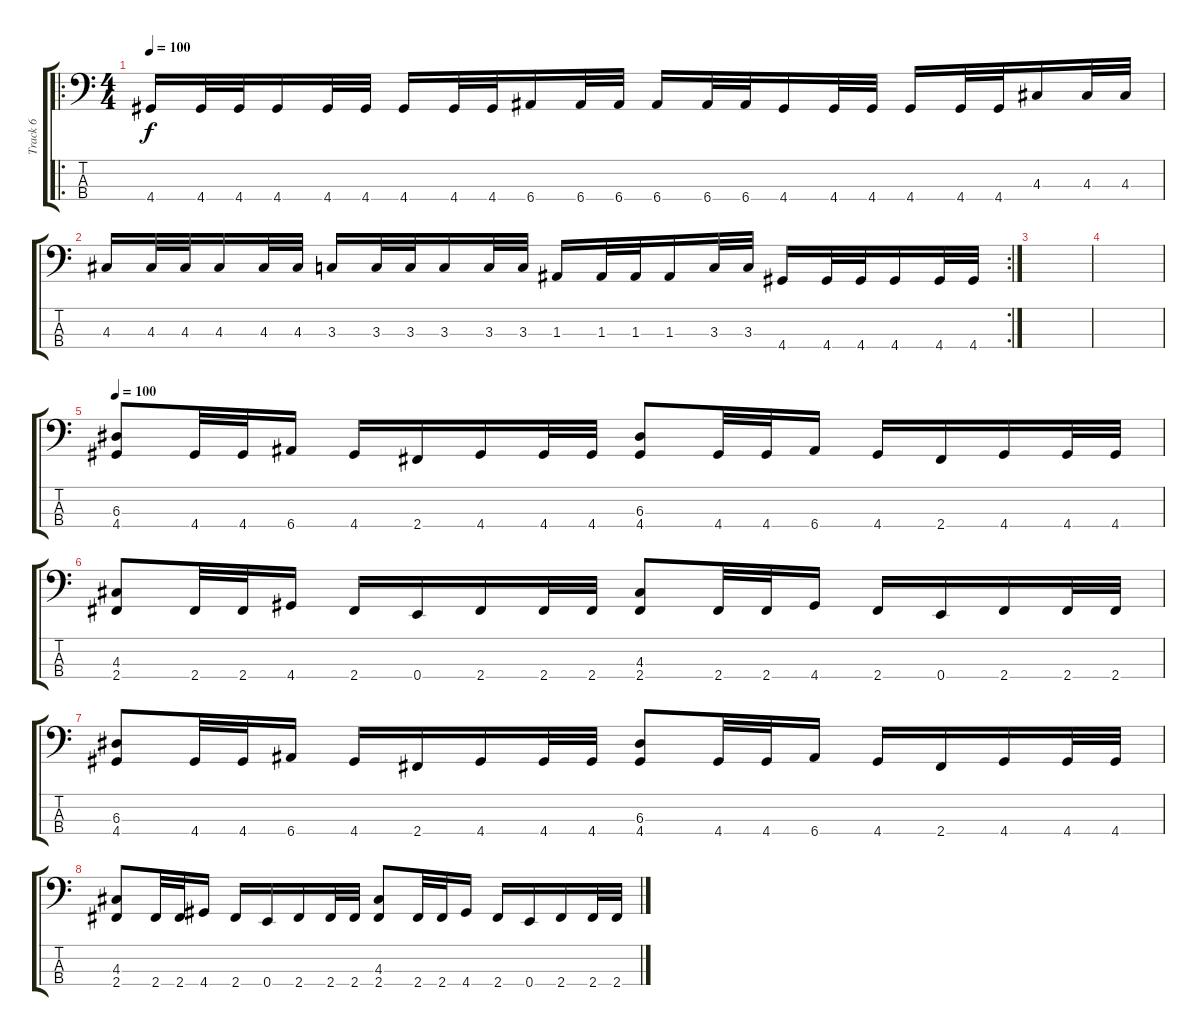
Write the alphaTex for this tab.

\track ("Track 6" "Track 6") {instrument electricbasspick}
\staff {score tabs}
\tuning (G2 D2 A1 E1) {hide}
\ro
\ts (4 4)
\tempo 100
\clef f4
\ks c
4.4.16{dy f} 4.4.32 4.4.32 4.4.16 4.4.32 4.4.32 4.4.16 4.4.32 4.4.32 6.4.16 6.4.32 6.4.32 6.4.16 6.4.32 6.4.32 4.4.16 4.4.32 4.4.32 4.4.16 4.4.32 4.4.32 4.3.16 4.3.32 4.3.32 |
\rc 2
4.3.16 4.3.32 4.3.32 4.3.16 4.3.32 4.3.32 3.3.16 3.3.32 3.3.32 3.3.16 3.3.32 3.3.32 1.3.16 1.3.32 1.3.32 1.3.16 3.3.32 3.3.32 4.4.16 4.4.32 4.4.32 4.4.16 4.4.32 4.4.32 |
|
|
\tempo 100
(6.3 4.4).8 4.4.32 4.4.32 6.4.16 4.4.16 2.4.16 4.4.16 4.4.32 4.4.32 (6.3 4.4).8 4.4.32 4.4.32 6.4.16 4.4.16 2.4.16 4.4.16 4.4.32 4.4.32 |
(4.3 2.4).8 2.4.32 2.4.32 4.4.16 2.4.16 0.4.16 2.4.16 2.4.32 2.4.32 (4.3 2.4).8 2.4.32 2.4.32 4.4.16 2.4.16 0.4.16 2.4.16 2.4.32 2.4.32 |
(6.3 4.4).8 4.4.32 4.4.32 6.4.16 4.4.16 2.4.16 4.4.16 4.4.32 4.4.32 (6.3 4.4).8 4.4.32 4.4.32 6.4.16 4.4.16 2.4.16 4.4.16 4.4.32 4.4.32 |
(4.3 2.4).8 2.4.32 2.4.32 4.4.16 2.4.16 0.4.16 2.4.16 2.4.32 2.4.32 (4.3 2.4).8 2.4.32 2.4.32 4.4.16 2.4.16 0.4.16 2.4.16 2.4.32 2.4.32
